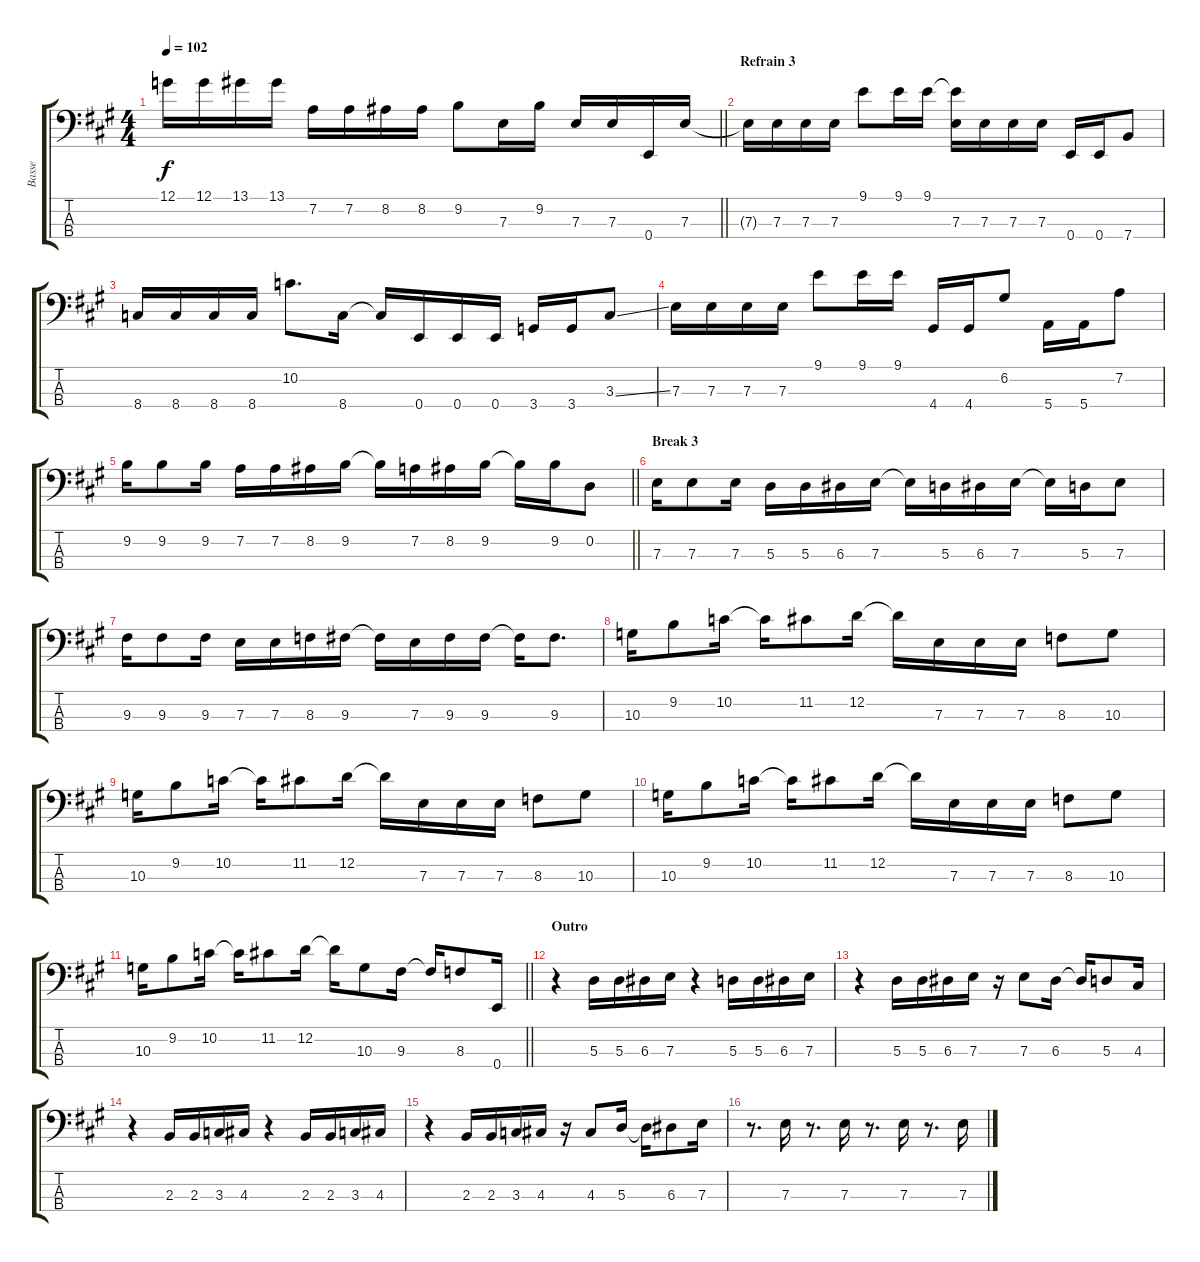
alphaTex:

\track ("Basse" "Basse") {instrument electricbassfinger}
\staff {score tabs}
\tuning (G2 D2 A1 E1) {hide}
\ts (4 4)
\tempo 102
\clef f4
\barLineRight lightlight
\ks a
12.1.16{dy f} 12.1.16 13.1.16 13.1.16 7.2.16 7.2.16 8.2.16 8.2.16 9.2.8 7.3.16 9.2.16 7.3.16 7.3.16 0.4.16 7.3.16 |
\section ("" "Refrain 3")
7.3{t}.16 7.3.16 7.3.16 7.3.16 9.1.8 9.1.16 9.1.16 (9.1{t} 7.3).16 7.3.16 7.3.16 7.3.16 0.4.16 0.4.16 7.4.8 |
8.4.16 8.4.16 8.4.16 8.4.16 10.2.8{d} 8.4.16 8.4{t}.16 0.4.16 0.4.16 0.4.16 3.4.16 3.4.16 3.3{ss}.8 |
7.3.16 7.3.16 7.3.16 7.3.16 9.1.8 9.1.16 9.1.16 4.4.16 4.4.16 6.2.8 5.4.16 5.4.16 7.2.8 |
\barLineRight lightlight
9.2.16 9.2.8 9.2.16 7.2.16 7.2.16 8.2.16 9.2.16 9.2{t}.16 7.2.16 8.2.16 9.2.16 9.2{t}.16 9.2.16 0.2.8 |
\section ("" "Break 3")
7.3.16 7.3.8 7.3.16 5.3.16 5.3.16 6.3.16 7.3.16 7.3{t}.16 5.3.16 6.3.16 7.3.16 7.3{t}.16 5.3.16 7.3.8 |
9.3.16 9.3.8 9.3.16 7.3.16 7.3.16 8.3.16 9.3.16 9.3{t}.16 7.3.16 9.3.16 9.3.16 9.3{t}.16 9.3.8{d} |
10.3.16 9.2.8 10.2.16 10.2{t}.16 11.2.8 12.2.16 12.2{t}.16 7.3.16 7.3.16 7.3.16 8.3.8 10.3.8 |
10.3.16 9.2.8 10.2.16 10.2{t}.16 11.2.8 12.2.16 12.2{t}.16 7.3.16 7.3.16 7.3.16 8.3.8 10.3.8 |
10.3.16 9.2.8 10.2.16 10.2{t}.16 11.2.8 12.2.16 12.2{t}.16 7.3.16 7.3.16 7.3.16 8.3.8 10.3.8 |
\barLineRight lightlight
10.3.16 9.2.8 10.2.16 10.2{t}.16 11.2.8 12.2.16 12.2{t}.16 10.3.8 9.3.16 9.3{t}.16 8.3.8 0.4.16 |
\section ("" "Outro")
r.4 5.3.16 5.3.16 6.3.16 7.3.16 r.4 5.3.16 5.3.16 6.3.16 7.3.16 |
r.4 5.3.16 5.3.16 6.3.16 7.3.16 r.16 7.3.8 6.3.16 6.3{t}.16 5.3.8 4.3.16 |
r.4 2.3.16 2.3.16 3.3.16 4.3.16 r.4 2.3.16 2.3.16 3.3.16 4.3.16 |
r.4 2.3.16 2.3.16 3.3.16 4.3.16 r.16 4.3.8 5.3.16 5.3{t}.16 6.3.8 7.3.16 |
r.8{d} 7.3.16 r.8{d} 7.3.16 r.8{d} 7.3.16 r.8{d} 7.3.16
